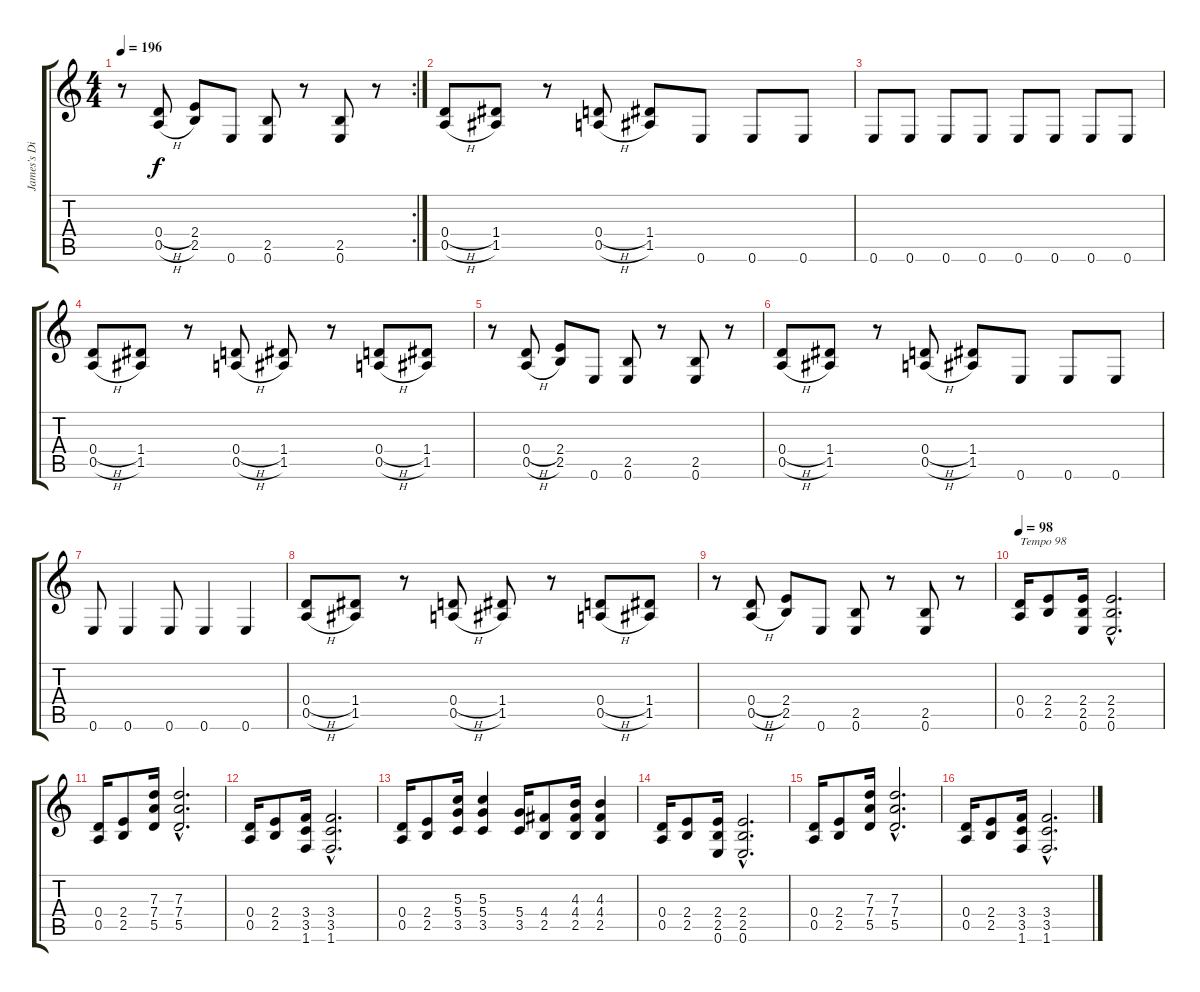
\track ("James's Distorsion" "James's Di") {instrument distortionguitar}
\staff {score tabs}
\tuning (E4 B3 G3 D3 A2 E2) {hide}
\rc 2
\ts (4 4)
\tempo 196
\clef g2
\ks c
r.8{dy f} (0.4{h} 0.5{h}).8 (2.4 2.5).8 0.6.8 (2.5 0.6).8 r.8 (2.5 0.6).8 r.8 |
(0.4{h} 0.5{h}).8 (1.4 1.5).8 r.8 (0.4{h} 0.5{h}).8 (1.4 1.5).8 0.6.8 0.6.8 0.6.8 |
0.6.8 0.6.8 0.6.8 0.6.8 0.6.8 0.6.8 0.6.8 0.6.8 |
(0.4{h} 0.5{h}).8 (1.4 1.5).8 r.8 (0.4{h} 0.5{h}).8 (1.4 1.5).8 r.8 (0.4{h} 0.5{h}).8 (1.4 1.5).8 |
r.8 (0.4{h} 0.5{h}).8 (2.4 2.5).8 0.6.8 (2.5 0.6).8 r.8 (2.5 0.6).8 r.8 |
(0.4{h} 0.5{h}).8 (1.4 1.5).8 r.8 (0.4{h} 0.5{h}).8 (1.4 1.5).8 0.6.8 0.6.8 0.6.8 |
0.6.8 0.6.4 0.6.8 0.6.4 0.6.4 |
(0.4{h} 0.5{h}).8 (1.4 1.5).8 r.8 (0.4{h} 0.5{h}).8 (1.4 1.5).8 r.8 (0.4{h} 0.5{h}).8 (1.4 1.5).8 |
r.8 (0.4{h} 0.5{h}).8 (2.4 2.5).8 0.6.8 (2.5 0.6).8 r.8 (2.5 0.6).8 r.8 |
\tempo 98
(0.4 0.5).16{txt "Tempo 98"} (2.4 2.5).8 (2.4 2.5 0.6).16 (2.4{hac} 2.5{hac} 0.6{hac}).2{d} |
(0.4 0.5).16 (2.4 2.5).8 (7.3 7.4 5.5).16 (7.3{hac} 7.4{hac} 5.5{hac}).2{d} |
(0.4 0.5).16 (2.4 2.5).8 (3.4 3.5 1.6).16 (3.4{hac} 3.5{hac} 1.6{hac}).2{d} |
(0.4 0.5).16 (2.4 2.5).8 (5.3 5.4 3.5).16 (5.3 5.4 3.5).4 (5.4 3.5).16 (4.4 2.5).8 (4.3 4.4 2.5).16 (4.3 4.4 2.5).4 |
(0.4 0.5).16 (2.4 2.5).8 (2.4 2.5 0.6).16 (2.4{hac} 2.5{hac} 0.6{hac}).2{d} |
(0.4 0.5).16 (2.4 2.5).8 (7.3 7.4 5.5).16 (7.3{hac} 7.4{hac} 5.5{hac}).2{d} |
(0.4 0.5).16 (2.4 2.5).8 (3.4 3.5 1.6).16 (3.4{hac} 3.5{hac} 1.6{hac}).2{d}
